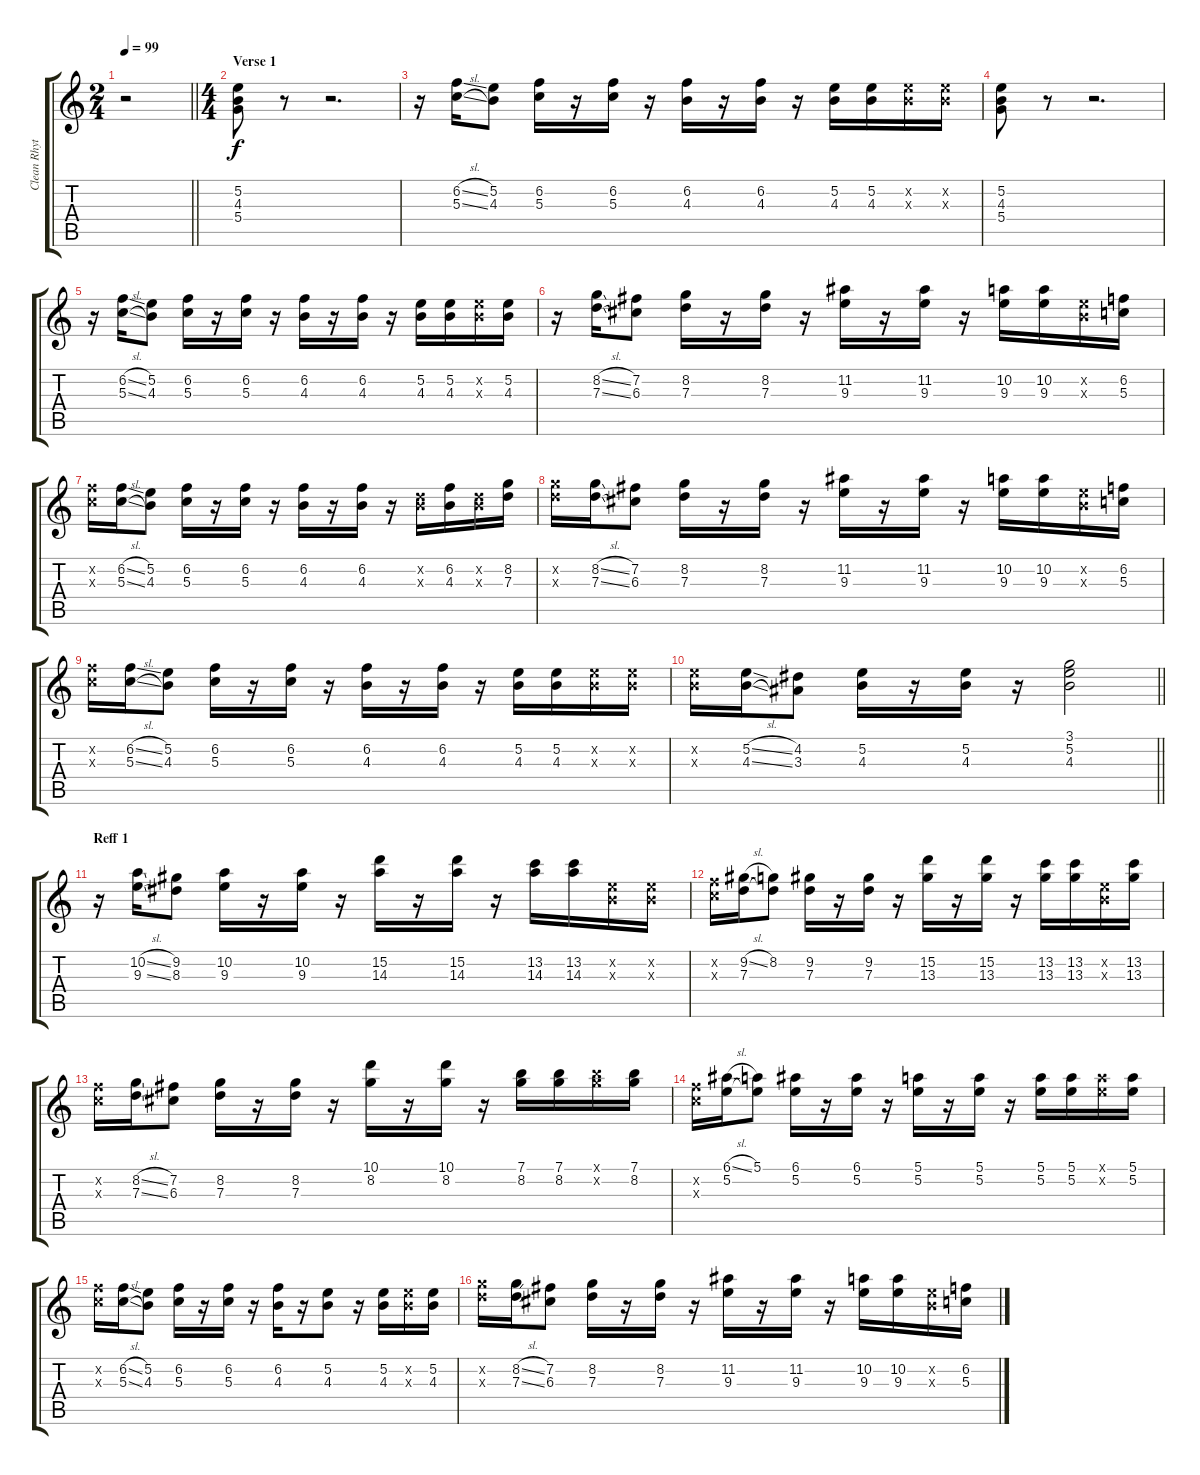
\track ("Clean Rhythm" "Clean Rhyt") {instrument electricguitarclean}
\staff {score tabs}
\tuning (E4 B3 G3 D3 A2 E2) {hide}
\ts (2 4)
\tempo 99
\clef g2
\barLineRight lightlight
\ks c
r.2{dy f instrument electricguitarclean} |
\ts (4 4)
\section ("" "Verse 1")
(5.2 4.3 5.4).8 r.8 r.2{d} |
r.16 (6.2{sl} 5.3{sl}).16 (5.2 4.3).8 (6.2 5.3).16 r.16 (6.2 5.3).16 r.16 (6.2 4.3).16 r.16 (6.2 4.3).16 r.16 (5.2 4.3).16 (5.2 4.3).16 (5.2{x} 4.3{x}).16 (5.2{x} 4.3{x}).16 |
(5.2 4.3 5.4).8 r.8 r.2{d} |
r.16 (6.2{sl} 5.3{sl}).16 (5.2 4.3).8 (6.2 5.3).16 r.16 (6.2 5.3).16 r.16 (6.2 4.3).16 r.16 (6.2 4.3).16 r.16 (5.2 4.3).16 (5.2 4.3).16 (5.2{x} 4.3{x}).16 (5.2 4.3).16 |
r.16 (8.2{sl} 7.3{sl}).16 (7.2 6.3).8 (8.2 7.3).16 r.16 (8.2 7.3).16 r.16 (11.2 9.3).16 r.16 (11.2 9.3).16 r.16 (10.2 9.3).16 (10.2 9.3).16 (5.2{x} 4.3{x}).16 (6.2 5.3).16 |
(6.2{x} 5.3{x}).16 (6.2{sl} 5.3{sl}).16 (5.2 4.3).8 (6.2 5.3).16 r.16 (6.2 5.3).16 r.16 (6.2 4.3).16 r.16 (6.2 4.3).16 r.16 (3.2{x} 4.3{x}).16 (6.2 4.3).16 (3.2{x} 4.3{x}).16 (8.2 7.3).16 |
(8.2{x} 7.3{x}).16 (8.2{sl} 7.3{sl}).16 (7.2 6.3).8 (8.2 7.3).16 r.16 (8.2 7.3).16 r.16 (11.2 9.3).16 r.16 (11.2 9.3).16 r.16 (10.2 9.3).16 (10.2 9.3).16 (5.2{x} 4.3{x}).16 (6.2 5.3).16 |
(6.2{x} 5.3{x}).16 (6.2{sl} 5.3{sl}).16 (5.2 4.3).8 (6.2 5.3).16 r.16 (6.2 5.3).16 r.16 (6.2 4.3).16 r.16 (6.2 4.3).16 r.16 (5.2 4.3).16 (5.2 4.3).16 (5.2{x} 4.3{x}).16 (5.2{x} 4.3{x}).16 |
\barLineRight lightlight
(5.2{x} 4.3{x}).16 (5.2{sl} 4.3{sl}).16 (4.2 3.3).8 (5.2 4.3).16 r.16 (5.2 4.3).16 r.16 (3.1 5.2 4.3).2 |
\section ("" "Reff 1")
r.16 (10.2{sl} 9.3{sl}).16 (9.2 8.3).8 (10.2 9.3).16 r.16 (10.2 9.3).16 r.16 (15.2 14.3).16 r.16 (15.2 14.3).16 r.16 (13.2 14.3).16 (13.2 14.3).16 (5.2{x} 4.3{x}).16 (5.2{x} 4.3{x}).16 |
(6.2{x} 5.3{x}).16 (9.2{sl} 7.3).16 (8.2 7.3{t}).8 (9.2 7.3).16 r.16 (9.2 7.3).16 r.16 (15.2 13.3).16 r.16 (15.2 13.3).16 r.16 (13.2 13.3).16 (13.2 13.3).16 (5.2{x} 4.3{x}).16 (13.2 13.3).16 |
(6.2{x} 5.3{x}).16 (8.2{sl} 7.3{sl}).16 (7.2 6.3).8 (8.2 7.3).16 r.16 (8.2 7.3).16 r.16 (10.1 8.2).16 r.16 (10.1 8.2).16 r.16 (7.1 8.2).16 (7.1 8.2).16 (7.1{x} 8.2{x}).16 (7.1 8.2).16 |
(6.2{x} 5.3{x}).16 (6.1{sl} 5.2).16 (5.1 5.2{t}).8 (6.1 5.2).16 r.16 (6.1 5.2).16 r.16 (5.1 5.2).16 r.16 (5.1 5.2).16 r.16 (5.1 5.2).16 (5.1 5.2).16 (5.1{x} 5.2{x}).16 (5.1 5.2).16 |
(6.2{x} 5.3{x}).16 (6.2{sl} 5.3{sl}).16 (5.2 4.3).8 (6.2 5.3).16 r.16 (6.2 5.3).16 r.16 (6.2 4.3).16 r.16 (5.2 4.3).8 r.16 (5.2 4.3).16 (5.2{x} 4.3{x}).16 (5.2 4.3).16 |
(8.2{x} 7.3{x}).16 (8.2{sl} 7.3{sl}).16 (7.2 6.3).8 (8.2 7.3).16 r.16 (8.2 7.3).16 r.16 (11.2 9.3).16 r.16 (11.2 9.3).16 r.16 (10.2 9.3).16 (10.2 9.3).16 (5.2{x} 4.3{x}).16 (6.2 5.3).16
